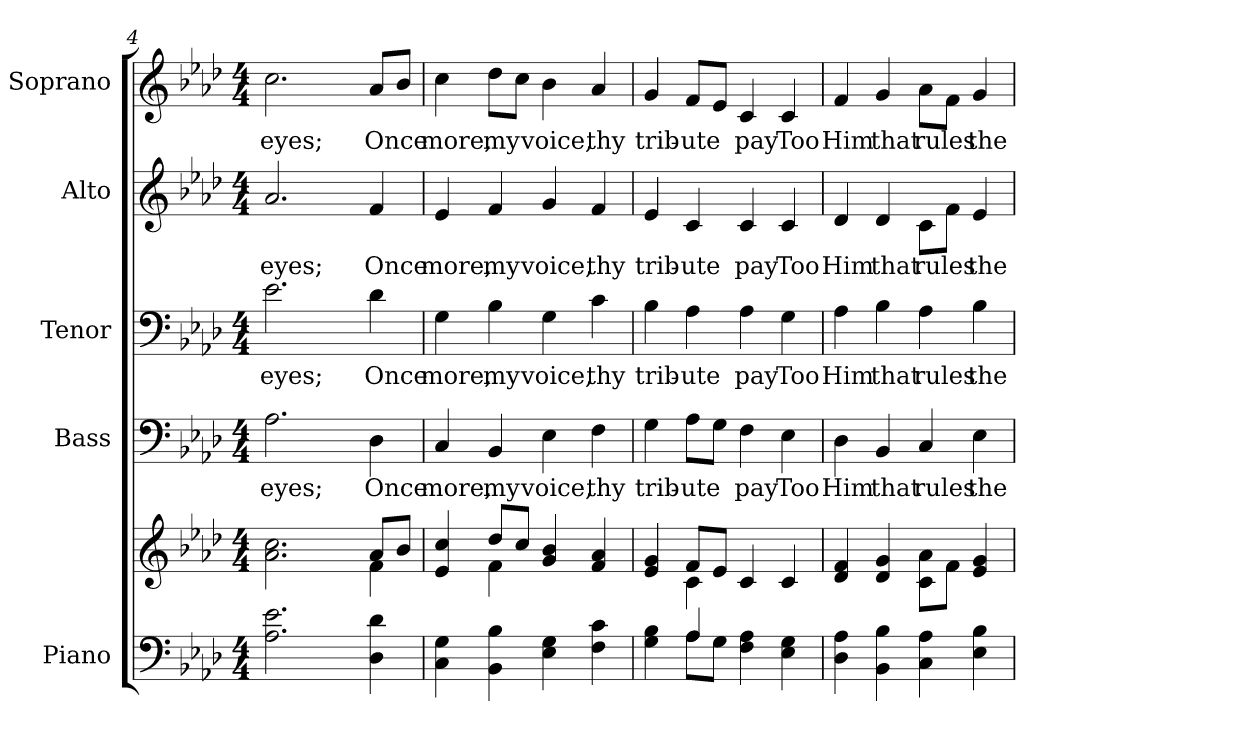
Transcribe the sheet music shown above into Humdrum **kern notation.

**kern	**kern	**kern	**text	**kern	**text	**kern	**text	**kern	**text
*part5	*part5	*part4	*part4	*part3	*part3	*part2	*part2	*part1	*part1
*staff6	*staff5	*staff4	*staff4	*staff3	*staff3	*staff2	*staff2	*staff1	*staff1
*I"Piano	*	*I"Bass	*	*I"Tenor	*	*I"Alto	*	*I"Soprano	*
*I'Pno.	*	*I'B.	*	*I'T.	*	*I'A.	*	*I'S.	*
!!LO:PB:g=z
*clefF4	*clefG2	*clefF4	*	*clefF4	*	*clefG2	*	*clefG2	*
*k[b-e-a-d-]	*k[b-e-a-d-]	*k[b-e-a-d-]	*	*k[b-e-a-d-]	*	*k[b-e-a-d-]	*	*k[b-e-a-d-]	*
*A-:	*A-:	*A-:	*	*A-:	*	*A-:	*	*A-:	*
*M4/4	*M4/4	*M4/4	*	*M4/4	*	*M4/4	*	*M4/4	*
=4	=4	=4	=4	=4	=4	=4	=4	=4	=4
*	*^	*	*	*	*	*	*	*	*
!	!	!	!	!LO:LY:b:color=#000000	!	!	!	!	!	!
!	!	!	!	!	!	!LO:LY:b:color=#000000	!	!	!	!
!	!	!	!	!	!	!	!	!LO:LY:b:color=#000000	!	!
!	!	!	!	!	!	!	!	!	!	!LO:LY:b:color=#000000
2.A-i\ 2.e-i	2.a-i\ 2.cci	2ryy	2.A-i\	eyes;	2.e-i\	eyes;	2.a-i/	eyes;	2.cci\	eyes;
.	.	4ryy	.	.	.	.	.	.	.	.
!	!	!	!	!LO:LY:b:color=#000000	!	!	!	!	!	!
!	!	!	!	!	!	!LO:LY:b:color=#000000	!	!	!	!
!	!	!	!	!	!	!	!	!LO:LY:b:color=#000000	!	!
!	!	!	!	!	!	!	!	!	!	!LO:LY:b:color=#000000
4D-i\ 4d-i	8a-i/L	4fi\	4D-i\	Once	4d-i\	Once	4fi/	Once	8a-i/L	Once
.	8b-i/J	.	.	.	.	.	.	.	8b-i/J	.
=5	=5	=5	=5	=5	=5	=5	=5	=5	=5	=5
!	!	!	!	!LO:LY:b:color=#000000	!	!	!	!	!	!
!	!	!	!	!	!	!LO:LY:b:color=#000000	!	!	!	!
!	!	!	!	!	!	!	!	!LO:LY:b:color=#000000	!	!
!	!	!	!	!	!	!	!	!	!	!LO:LY:b:color=#000000
4Ci\ 4Gi	4e-i/ 4cci	4ryy	4Ci/	more,	4Gi\	more,	4e-i/	more,	4cci\	more,
!	!	!	!	!LO:LY:b:color=#000000	!	!	!	!	!	!
!	!	!	!	!	!	!LO:LY:b:color=#000000	!	!	!	!
!	!	!	!	!	!	!	!	!LO:LY:b:color=#000000	!	!
!	!	!	!	!	!	!	!	!	!	!LO:LY:b:color=#000000
4BB-i\ 4B-i	8dd-i/L	4fi\	4BB-i/	my	4B-i\	my	4fi/	my	8dd-i\L	my
.	8cci/J	.	.	.	.	.	.	.	8cci\J	.
!	!	!	!	!LO:LY:b:color=#000000	!	!	!	!	!	!
!	!	!	!	!	!	!LO:LY:b:color=#000000	!	!	!	!
!	!	!	!	!	!	!	!	!LO:LY:b:color=#000000	!	!
!	!	!	!	!	!	!	!	!	!	!LO:LY:b:color=#000000
4E-i\ 4Gi	4gi/ 4b-i	2ryy	4E-i\	voice,	4Gi\	voice,	4gi/	voice,	4b-i\	voice,
!	!	!	!	!LO:LY:b:color=#000000	!	!	!	!	!	!
!	!	!	!	!	!	!LO:LY:b:color=#000000	!	!	!	!
!	!	!	!	!	!	!	!	!LO:LY:b:color=#000000	!	!
!	!	!	!	!	!	!	!	!	!	!LO:LY:b:color=#000000
4Fi\ 4ci	4fi/ 4a-i	.	4Fi\	thy	4ci\	thy	4fi/	thy	4a-i/	thy
!!LO:PB:g=z
=6	=6	=6	=6	=6	=6	=6	=6	=6	=6	=6
*^	*	*	*	*	*	*	*	*	*	*
!	!	!	!	!	!LO:LY:b:color=#000000	!	!	!	!	!	!
!	!	!	!	!	!	!	!LO:LY:b:color=#000000	!	!	!	!
!	!	!	!	!	!	!	!	!	!LO:LY:b:color=#000000	!	!
!	!	!	!	!	!	!	!	!	!	!	!LO:LY:b:color=#000000
4Gi\ 4B-i	4ryy	4e-i/ 4gi	4ryy	4Gi\	trib-	4B-i\	trib-	4e-i/	trib-	4gi/	trib-
!	!	!	!	!	!LO:LY:b:color=#000000	!	!	!	!	!	!
!	!	!	!	!	!	!	!LO:LY:b:color=#000000	!	!	!	!
!	!	!	!	!	!	!	!	!	!LO:LY:b:color=#000000	!	!
!	!	!	!	!	!	!	!	!	!	!	!LO:LY:b:color=#000000
4A-i/	8A-i\L	8fi/L	4ci\	8A-i\L	-ute	4A-i\	-ute	4ci/	-ute	8fi/L	-ute
.	8Gi\J	8e-i/J	.	8Gi\J	.	.	.	.	.	8e-i/J	.
!	!	!	!	!	!LO:LY:b:color=#000000	!	!	!	!	!	!
!	!	!	!	!	!	!	!LO:LY:b:color=#000000	!	!	!	!
!	!	!	!	!	!	!	!	!	!LO:LY:b:color=#000000	!	!
!	!	!	!	!	!	!	!	!	!	!	!LO:LY:b:color=#000000
4Fi\ 4A-i	2ryy	4ci/	2ryy	4Fi\	pay	4A-i\	pay	4ci/	pay	4ci/	pay
!	!	!	!	!	!LO:LY:b:color=#000000	!	!	!	!	!	!
!	!	!	!	!	!	!	!LO:LY:b:color=#000000	!	!	!	!
!	!	!	!	!	!	!	!	!	!LO:LY:b:color=#000000	!	!
!	!	!	!	!	!	!	!	!	!	!	!LO:LY:b:color=#000000
4E-i\ 4Gi	.	4ci/	.	4E-i\	Too	4Gi\	Too	4ci/	Too	4ci/	Too
*v	*v	*	*	*	*	*	*	*	*	*	*
*	*v	*v	*	*	*	*	*	*	*	*
=7	=7	=7	=7	=7	=7	=7	=7	=7	=7
!	!	!	!LO:LY:b:color=#000000	!	!	!	!	!	!
!	!	!	!	!	!LO:LY:b:color=#000000	!	!	!	!
!	!	!	!	!	!	!	!LO:LY:b:color=#000000	!	!
!	!	!	!	!	!	!	!	!	!LO:LY:b:color=#000000
4D-i\ 4A-i	4d-i/ 4fi	4D-i\	Him	4A-i\	Him	4d-i/	Him	4fi/	Him
!	!	!	!LO:LY:b:color=#000000	!	!	!	!	!	!
!	!	!	!	!	!LO:LY:b:color=#000000	!	!	!	!
!	!	!	!	!	!	!	!LO:LY:b:color=#000000	!	!
!	!	!	!	!	!	!	!	!	!LO:LY:b:color=#000000
4BB-i\ 4B-i	4d-i/ 4gi	4BB-i/	that	4B-i\	that	4d-i/	that	4gi/	that
!	!	!	!LO:LY:b:color=#000000	!	!	!	!	!	!
!	!	!	!	!	!LO:LY:b:color=#000000	!	!	!	!
!	!	!	!	!	!	!	!LO:LY:b:color=#000000	!	!
!	!	!	!	!	!	!	!	!	!LO:LY:b:color=#000000
4Ci\ 4A-i	8ci\ 8a-iL	4Ci/	rules	4A-i\	rules	8ci\L	rules	8a-i\L	rules
.	8fi\J	.	.	.	.	8fi\J	.	8fi\J	.
!	!	!	!LO:LY:b:color=#000000	!	!	!	!	!	!
!	!	!	!	!	!LO:LY:b:color=#000000	!	!	!	!
!	!	!	!	!	!	!	!LO:LY:b:color=#000000	!	!
!	!	!	!	!	!	!	!	!	!LO:LY:b:color=#000000
4E-i\ 4B-i	4e-i/ 4gi	4E-i\	the	4B-i\	the	4e-i/	the	4gi/	the
=	=	=	=	=	=	=	=	=	=
*-	*-	*-	*-	*-	*-	*-	*-	*-	*-
